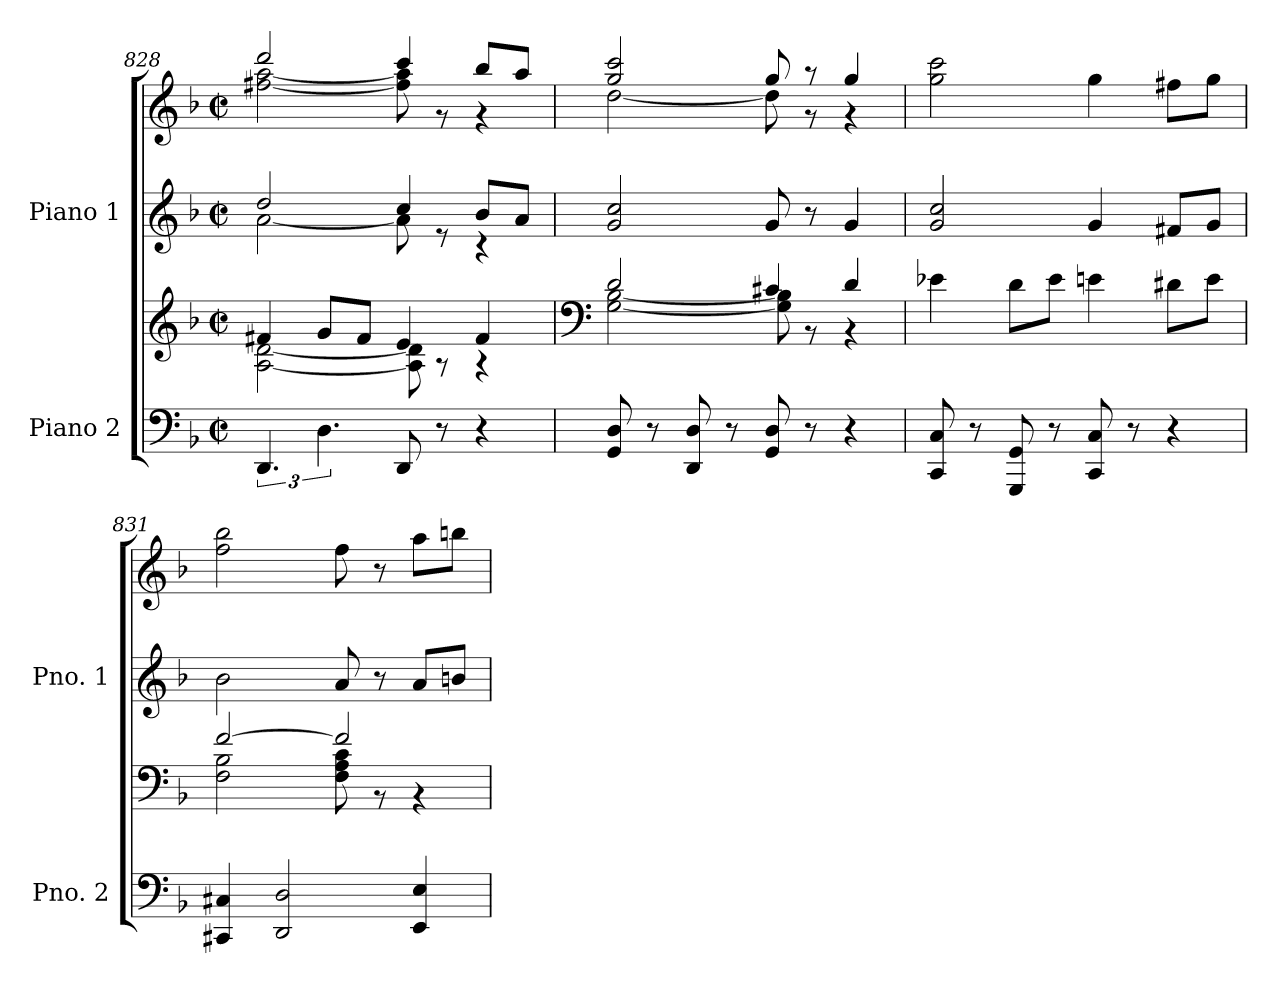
**kern	**kern	**kern	**kern
*part2	*part2	*part1	*part1
*staff4	*staff3	*staff2	*staff1
*I"Piano 2	*	*I"Piano 1	*
*I'Pno. 2	*	*I'Pno. 1	*
*clefF4	*clefG2	*clefG2	*clefG2
*k[b-]	*k[b-]	*k[b-]	*k[b-]
*M2/2	*M2/2	*M2/2	*M2/2
*met(c|)	*met(c|)	*met(c|)	*met(c|)
=828	=828	=828	=828
*	*^	*^	*^
6.DD/	4f#X/	[2A\ [2d\	2dd/	[2a\	2ddd/	[2ff#X\ [2aa\
6.D\	8g/L	.	.	.	.	.
.	8f#/J	.	.	.	.	.
8DD/	4e/	8A\] 8d\]	4cc/	8a\]	4ccc/	8ff#\] 8aa\]
8r	.	8r	.	8r	.	8r
4r	4f#/	4r	8b-/L	4r	8bb-/L	4r
.	.	.	8a/J	.	8aa/J	.
*	*	*	*v	*v	*	*
=829	=829	=829	=829	=829	=829
*	*clefF4	*	*	*	*
8GG/ 8D/	2d/	[2G\ [2B-\	2g/ 2cc/	2gg/ 2ccc/	[2dd\
8r	.	.	.	.	.
8DD/ 8D/	.	.	.	.	.
8r	.	.	.	.	.
8GG/ 8D/	4c#X/	8G\] 8B-\]	8g/	8gg/	8dd\]
8r	.	8r	8r	8r	8r
4r	4d/	4r	4g/	4gg/	4r
*	*v	*v	*	*v	*v
!!LO:LB:g=z
=830	=830	=830	=830
8CC/ 8C/	4e-X\	2g/ 2cc/	2gg\ 2ccc\
8r	.	.	.
8GGG/ 8GG/	8d\L	.	.
8r	8e-\J	.	.
8CC/ 8C/	4en\	4g/	4gg\
8r	.	.	.
4r	8d#X\L	8f#X/L	8ff#X\L
.	8e\J	8g/J	8gg\J
=831	=831	=831	=831
*	*^	*	*
4CC#X/ 4C#X/	[2f/	2F\ 2B-\	2b-\	2ff\ 2bb-\
2DD/ 2D/	.	.	.	.
.	2f/]	8F\ 8A\ 8c\	8a/	8ff\
.	.	8r	8r	8r
4EE/ 4E/	.	4r	8a/L	8aa\L
.	.	.	8bn/J	8bbn\J
*	*v	*v	*	*
=	=	=	=
*-	*-	*-	*-
